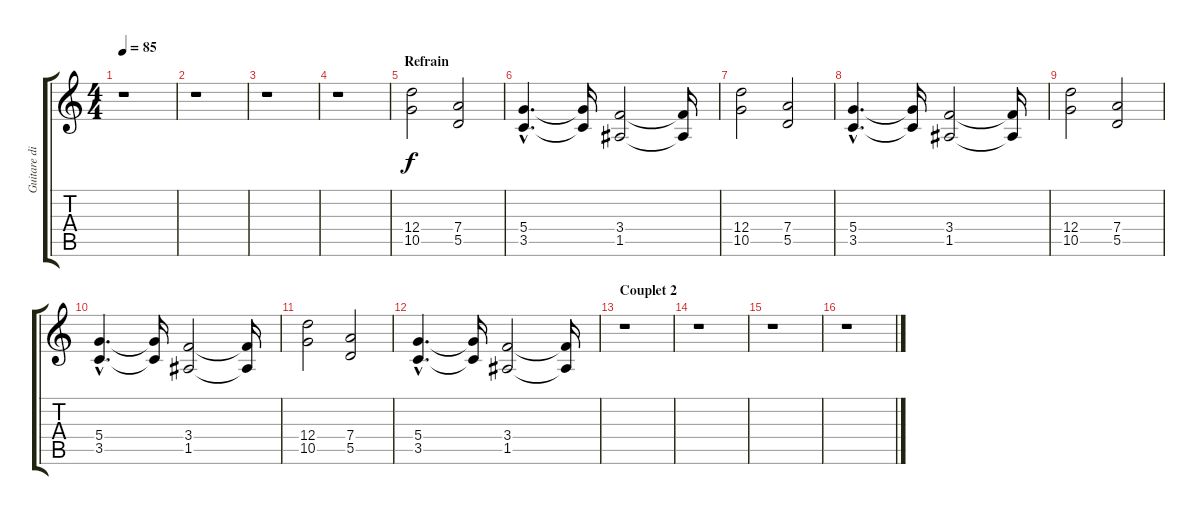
\track ("Guitare disto" "Guitare di") {instrument distortionguitar}
\staff {score tabs}
\tuning (E4 B3 G3 D3 A2 E2) {hide}
\ts (4 4)
\tempo 85
\clef g2
\ks c
r.1{dy f} |
r.1 |
r.1 |
r.1 |
\section ("" "Refrain")
(12.4 10.5).2 (7.4 5.5).2 |
(5.4{hac} 3.5{hac}).4{d} (5.4{t} 3.5{t}).16 (3.4 1.5).2 (3.4{t} 1.5{t}).16 |
(12.4 10.5).2 (7.4 5.5).2 |
(5.4{hac} 3.5{hac}).4{d} (5.4{t} 3.5{t}).16 (3.4 1.5).2 (3.4{t} 1.5{t}).16 |
(12.4 10.5).2 (7.4 5.5).2 |
(5.4{hac} 3.5{hac}).4{d} (5.4{t} 3.5{t}).16 (3.4 1.5).2 (3.4{t} 1.5{t}).16 |
(12.4 10.5).2 (7.4 5.5).2 |
(5.4{hac} 3.5{hac}).4{d} (5.4{t} 3.5{t}).16 (3.4 1.5).2 (3.4{t} 1.5{t}).16 |
\section ("" "Couplet 2")
r.1 |
r.1 |
r.1 |
r.1
